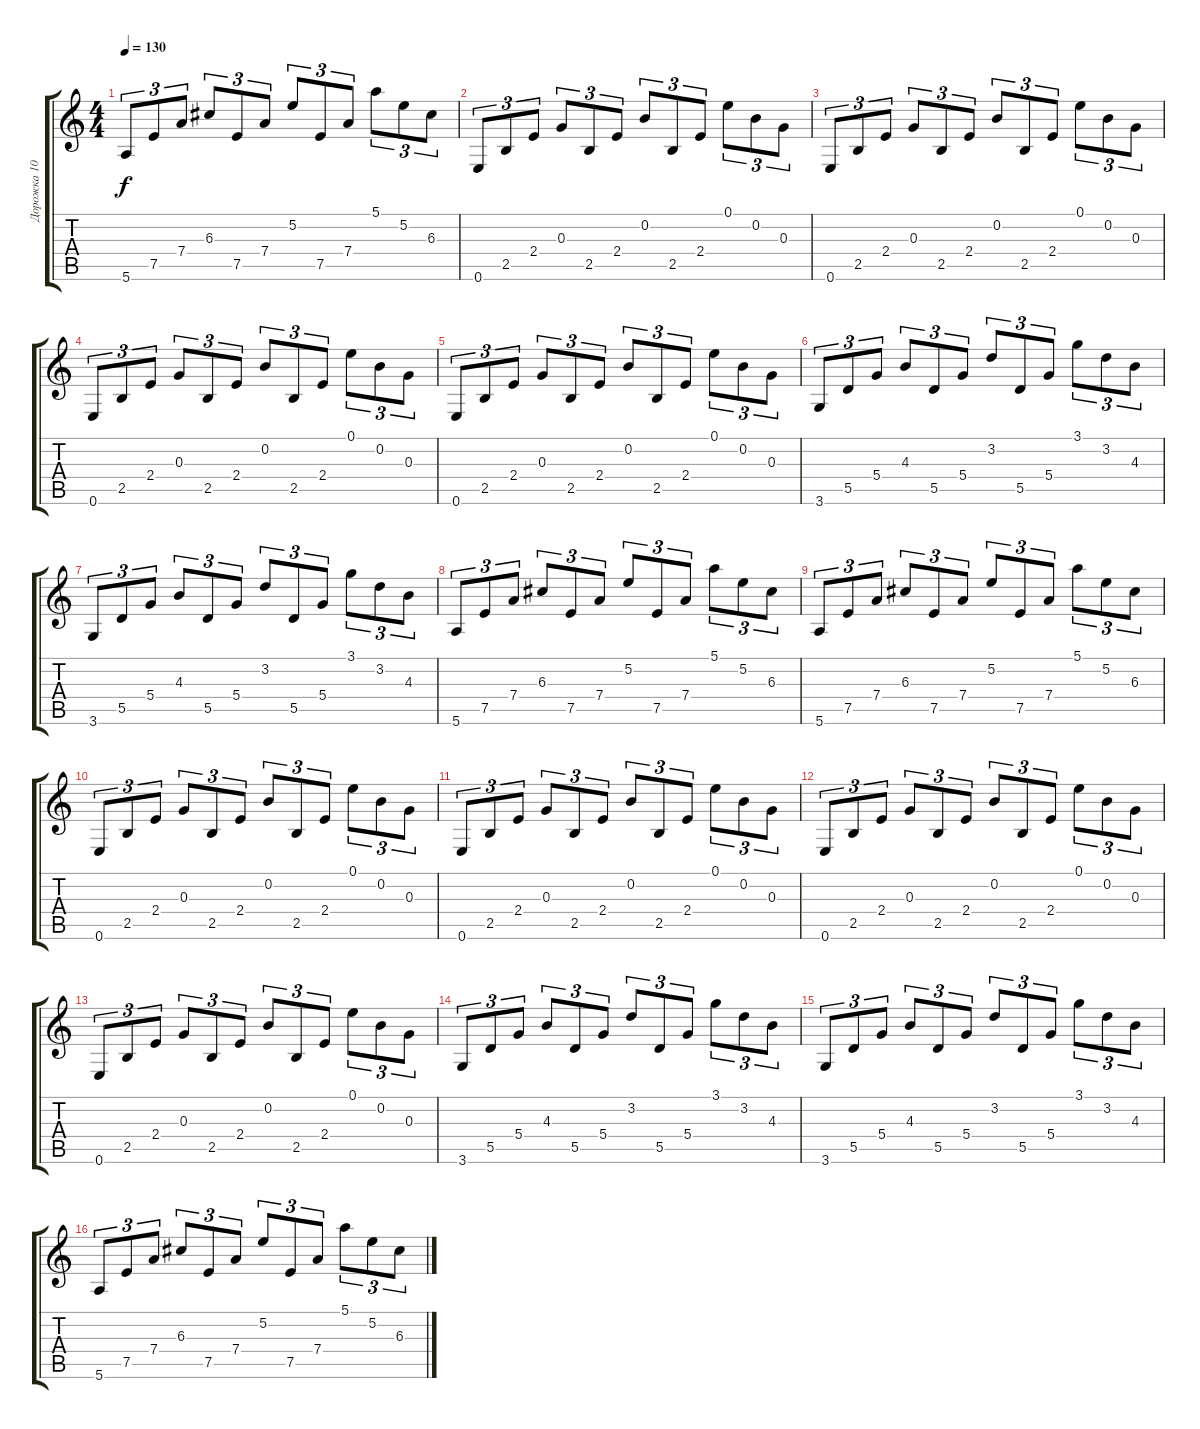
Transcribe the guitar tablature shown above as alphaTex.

\track ("Дорожка 10" "Дорожка 10") {instrument electricbasspick}
\staff {score tabs}
\tuning (E4 B3 G3 D3 A2 E2) {hide}
\ts (4 4)
\tempo 130
\clef g2
\ks c
5.6.8{tu (3 2) dy f} 7.5.8{tu (3 2)} 7.4.8{tu (3 2)} 6.3.8{tu (3 2)} 7.5.8{tu (3 2)} 7.4.8{tu (3 2)} 5.2.8{tu (3 2)} 7.5.8{tu (3 2)} 7.4.8{tu (3 2)} 5.1.8{tu (3 2)} 5.2.8{tu (3 2)} 6.3.8{tu (3 2)} |
0.6.8{tu (3 2)} 2.5.8{tu (3 2)} 2.4.8{tu (3 2)} 0.3.8{tu (3 2)} 2.5.8{tu (3 2)} 2.4.8{tu (3 2)} 0.2.8{tu (3 2)} 2.5.8{tu (3 2)} 2.4.8{tu (3 2)} 0.1.8{tu (3 2)} 0.2.8{tu (3 2)} 0.3.8{tu (3 2)} |
0.6.8{tu (3 2)} 2.5.8{tu (3 2)} 2.4.8{tu (3 2)} 0.3.8{tu (3 2)} 2.5.8{tu (3 2)} 2.4.8{tu (3 2)} 0.2.8{tu (3 2)} 2.5.8{tu (3 2)} 2.4.8{tu (3 2)} 0.1.8{tu (3 2)} 0.2.8{tu (3 2)} 0.3.8{tu (3 2)} |
0.6.8{tu (3 2)} 2.5.8{tu (3 2)} 2.4.8{tu (3 2)} 0.3.8{tu (3 2)} 2.5.8{tu (3 2)} 2.4.8{tu (3 2)} 0.2.8{tu (3 2)} 2.5.8{tu (3 2)} 2.4.8{tu (3 2)} 0.1.8{tu (3 2)} 0.2.8{tu (3 2)} 0.3.8{tu (3 2)} |
0.6.8{tu (3 2)} 2.5.8{tu (3 2)} 2.4.8{tu (3 2)} 0.3.8{tu (3 2)} 2.5.8{tu (3 2)} 2.4.8{tu (3 2)} 0.2.8{tu (3 2)} 2.5.8{tu (3 2)} 2.4.8{tu (3 2)} 0.1.8{tu (3 2)} 0.2.8{tu (3 2)} 0.3.8{tu (3 2)} |
3.6.8{tu (3 2)} 5.5.8{tu (3 2)} 5.4.8{tu (3 2)} 4.3.8{tu (3 2)} 5.5.8{tu (3 2)} 5.4.8{tu (3 2)} 3.2.8{tu (3 2)} 5.5.8{tu (3 2)} 5.4.8{tu (3 2)} 3.1.8{tu (3 2)} 3.2.8{tu (3 2)} 4.3.8{tu (3 2)} |
3.6.8{tu (3 2)} 5.5.8{tu (3 2)} 5.4.8{tu (3 2)} 4.3.8{tu (3 2)} 5.5.8{tu (3 2)} 5.4.8{tu (3 2)} 3.2.8{tu (3 2)} 5.5.8{tu (3 2)} 5.4.8{tu (3 2)} 3.1.8{tu (3 2)} 3.2.8{tu (3 2)} 4.3.8{tu (3 2)} |
5.6.8{tu (3 2)} 7.5.8{tu (3 2)} 7.4.8{tu (3 2)} 6.3.8{tu (3 2)} 7.5.8{tu (3 2)} 7.4.8{tu (3 2)} 5.2.8{tu (3 2)} 7.5.8{tu (3 2)} 7.4.8{tu (3 2)} 5.1.8{tu (3 2)} 5.2.8{tu (3 2)} 6.3.8{tu (3 2)} |
5.6.8{tu (3 2)} 7.5.8{tu (3 2)} 7.4.8{tu (3 2)} 6.3.8{tu (3 2)} 7.5.8{tu (3 2)} 7.4.8{tu (3 2)} 5.2.8{tu (3 2)} 7.5.8{tu (3 2)} 7.4.8{tu (3 2)} 5.1.8{tu (3 2)} 5.2.8{tu (3 2)} 6.3.8{tu (3 2)} |
0.6.8{tu (3 2)} 2.5.8{tu (3 2)} 2.4.8{tu (3 2)} 0.3.8{tu (3 2)} 2.5.8{tu (3 2)} 2.4.8{tu (3 2)} 0.2.8{tu (3 2)} 2.5.8{tu (3 2)} 2.4.8{tu (3 2)} 0.1.8{tu (3 2)} 0.2.8{tu (3 2)} 0.3.8{tu (3 2)} |
0.6.8{tu (3 2)} 2.5.8{tu (3 2)} 2.4.8{tu (3 2)} 0.3.8{tu (3 2)} 2.5.8{tu (3 2)} 2.4.8{tu (3 2)} 0.2.8{tu (3 2)} 2.5.8{tu (3 2)} 2.4.8{tu (3 2)} 0.1.8{tu (3 2)} 0.2.8{tu (3 2)} 0.3.8{tu (3 2)} |
0.6.8{tu (3 2)} 2.5.8{tu (3 2)} 2.4.8{tu (3 2)} 0.3.8{tu (3 2)} 2.5.8{tu (3 2)} 2.4.8{tu (3 2)} 0.2.8{tu (3 2)} 2.5.8{tu (3 2)} 2.4.8{tu (3 2)} 0.1.8{tu (3 2)} 0.2.8{tu (3 2)} 0.3.8{tu (3 2)} |
0.6.8{tu (3 2)} 2.5.8{tu (3 2)} 2.4.8{tu (3 2)} 0.3.8{tu (3 2)} 2.5.8{tu (3 2)} 2.4.8{tu (3 2)} 0.2.8{tu (3 2)} 2.5.8{tu (3 2)} 2.4.8{tu (3 2)} 0.1.8{tu (3 2)} 0.2.8{tu (3 2)} 0.3.8{tu (3 2)} |
3.6.8{tu (3 2)} 5.5.8{tu (3 2)} 5.4.8{tu (3 2)} 4.3.8{tu (3 2)} 5.5.8{tu (3 2)} 5.4.8{tu (3 2)} 3.2.8{tu (3 2)} 5.5.8{tu (3 2)} 5.4.8{tu (3 2)} 3.1.8{tu (3 2)} 3.2.8{tu (3 2)} 4.3.8{tu (3 2)} |
3.6.8{tu (3 2)} 5.5.8{tu (3 2)} 5.4.8{tu (3 2)} 4.3.8{tu (3 2)} 5.5.8{tu (3 2)} 5.4.8{tu (3 2)} 3.2.8{tu (3 2)} 5.5.8{tu (3 2)} 5.4.8{tu (3 2)} 3.1.8{tu (3 2)} 3.2.8{tu (3 2)} 4.3.8{tu (3 2)} |
5.6.8{tu (3 2)} 7.5.8{tu (3 2)} 7.4.8{tu (3 2)} 6.3.8{tu (3 2)} 7.5.8{tu (3 2)} 7.4.8{tu (3 2)} 5.2.8{tu (3 2)} 7.5.8{tu (3 2)} 7.4.8{tu (3 2)} 5.1.8{tu (3 2)} 5.2.8{tu (3 2)} 6.3.8{tu (3 2)}
